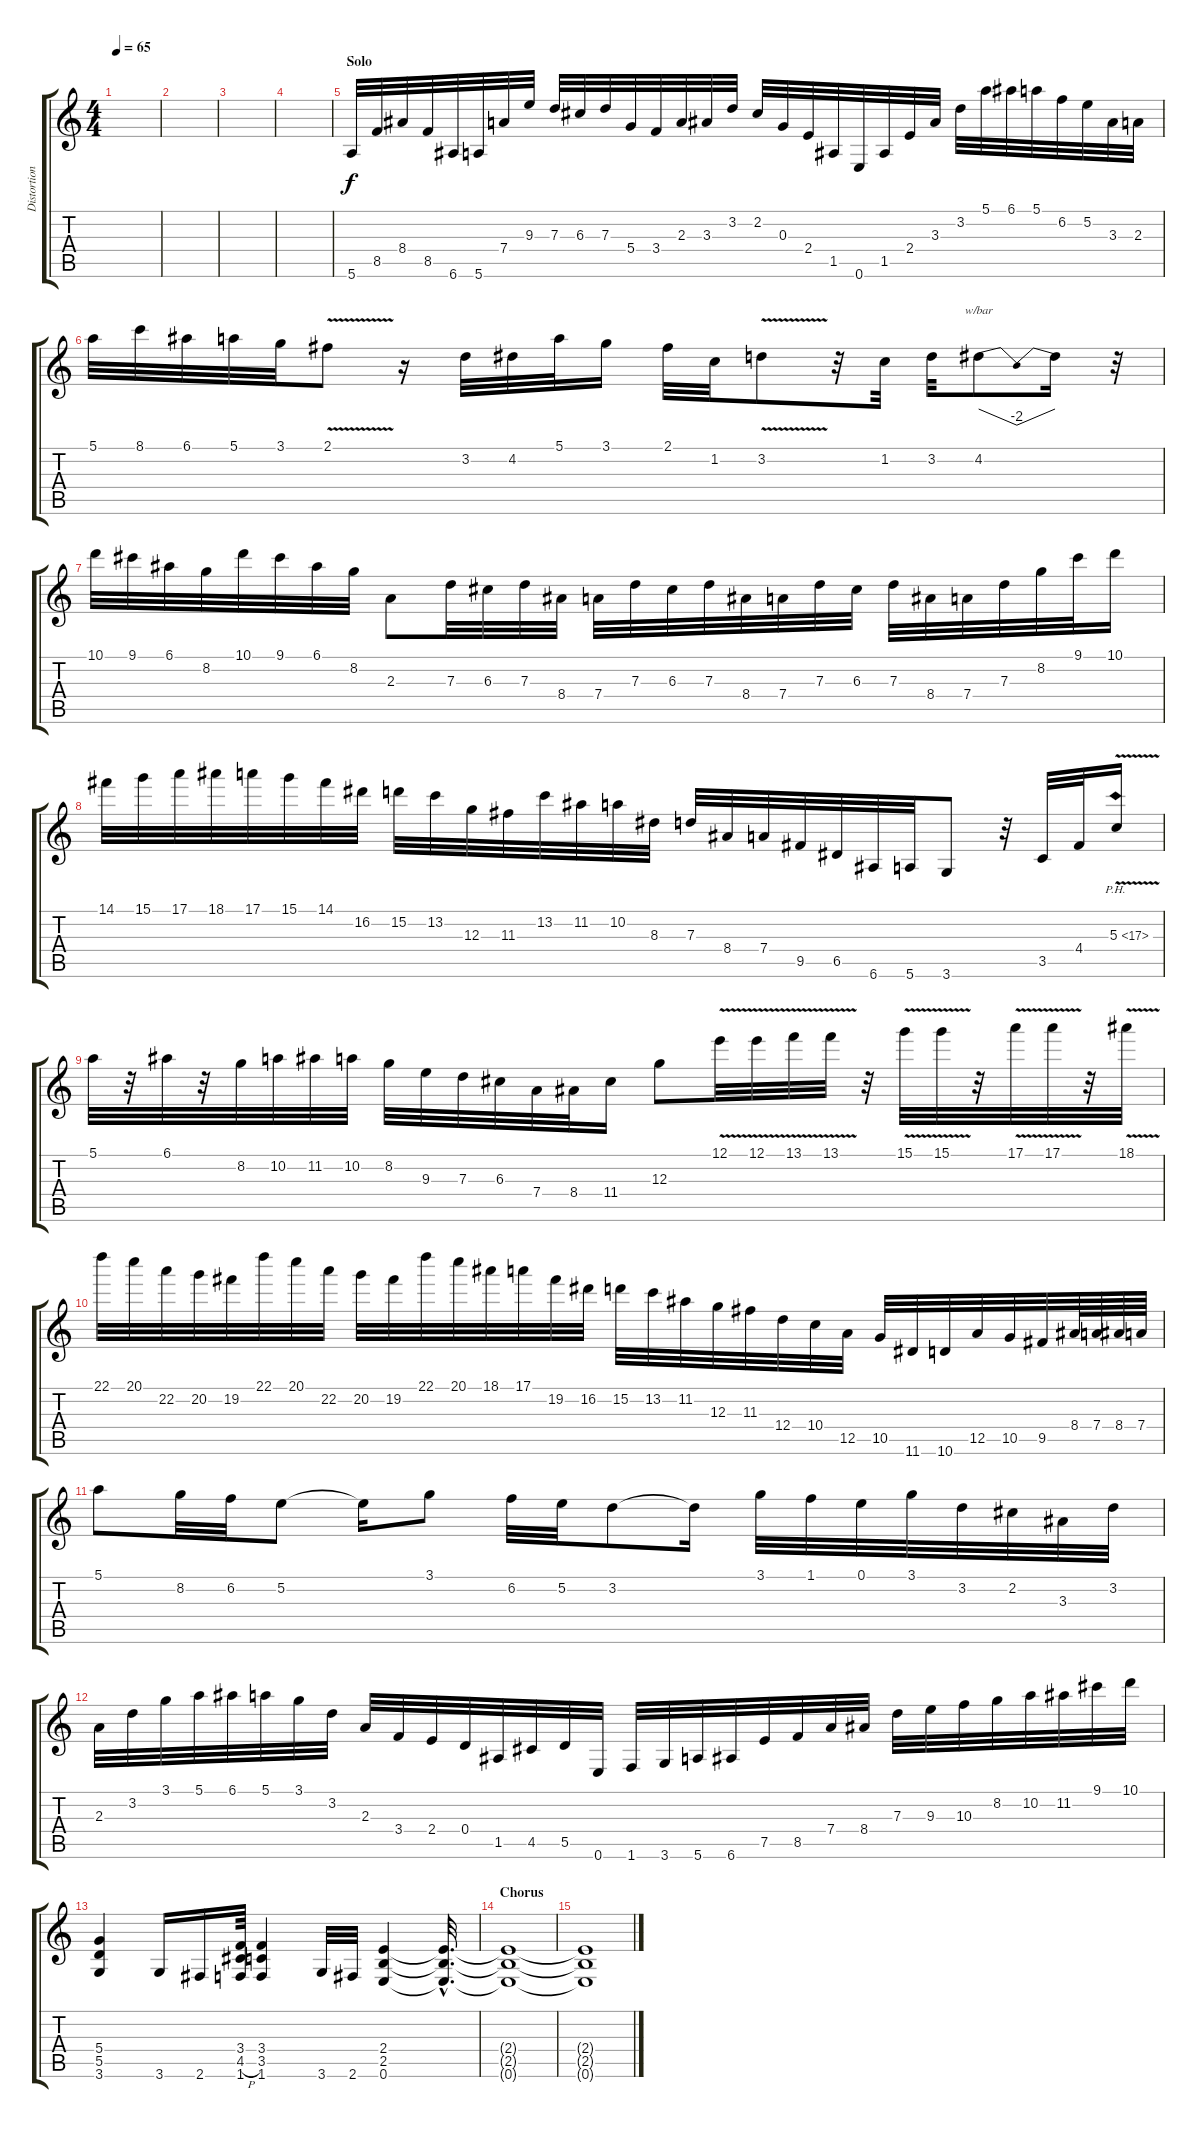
\track ("Distortion Guitar 2" "Distortion") {instrument distortionguitar}
\staff {score tabs}
\tuning (E4 B3 G3 D3 A2 E2) {hide}
\ts (4 4)
\tempo 65
\clef g2
\ks c
|
|
|
|
\section ("" "Solo")
5.6.32 8.5.32 8.4.32 8.5.32 6.6.32 5.6.32 7.4.32 9.3.32 7.3.32 6.3.32 7.3.32 5.4.32 3.4.32 2.3.32 3.3.32 3.2.32 2.2.32 0.3.32 2.4.32 1.5.32 0.6.32 1.5.32 2.4.32 3.3.32 3.2.32 5.1.32 6.1.32 5.1.32 6.2.32 5.2.32 3.3.32 2.3.32 |
5.1.32 8.1.32 6.1.32 5.1.32 3.1.32 2.1{v}.8 r.16 3.2.32 4.2.32 5.1.32 3.1.16 2.1.32 1.2.32 3.2{v}.8 r.32 1.2.32 3.2.32 4.2.8{tbe (dip default 0 0 30 -8 60 0)} 4.2{t}.16 r.32 |
10.1.32 9.1.32 6.1.32 8.2.32 10.1.32 9.1.32 6.1.32 8.2.32 2.3.8 7.3.32 6.3.32 7.3.32 8.4.32 7.4.32 7.3.32 6.3.32 7.3.32 8.4.32 7.4.32 7.3.32 6.3.32 7.3.32 8.4.32 7.4.32 7.3.32 8.2.32 9.1.32 10.1.16 |
14.1.32 15.1.32 17.1.32 18.1.32 17.1.32 15.1.32 14.1.32 16.2.32 15.2.32 13.2.32 12.3.32 11.3.32 13.2.32 11.2.32 10.2.32 8.3.32 7.3.32 8.4.32 7.4.32 9.5.32 6.5.32 6.6.32 5.6.32 3.6.8 r.32 3.5.32 4.4.32 5.3{ph 12 v}.16 |
5.1.32 r.32 6.1.32 r.32 8.2.32 10.2.32 11.2.32 10.2.32 8.2.32 9.3.32 7.3.32 6.3.32 7.4.32 8.4.32 11.4.16 12.3.8 12.1{v}.32 12.1{v}.32 13.1{v}.32 13.1{v}.32 r.32 15.1{v}.32 15.1{v}.32 r.32 17.1{v}.32 17.1{v}.32 r.32 18.1{v}.32 |
22.1.32 20.1.32 22.2.32 20.2.32 19.2.32 22.1.32 20.1.32 22.2.32 20.2.32 19.2.32 22.1.32 20.1.32 18.1.32 17.1.32 19.2.32 16.2.32 15.2.32 13.2.32 11.2.32 12.3.32 11.3.32 12.4.32 10.4.32 12.5.32 10.5.32 11.6.32 10.6.32 12.5.32 10.5.32 9.5.32 8.4.64 7.4.64 8.4.64 7.4.64 |
5.1.8 8.2.32 6.2.32 5.2.8 5.2{t}.16 3.1.8 6.2.32 5.2.32 3.2.8 3.2{t}.16 3.1.32 1.1.32 0.1.32 3.1.32 3.2.32 2.2.32 3.3.32 3.2.32 |
2.3.32 3.2.32 3.1.32 5.1.32 6.1.32 5.1.32 3.1.32 3.2.32 2.3.32 3.4.32 2.4.32 0.4.32 1.5.32 4.5.32 5.5.32 0.6.32 1.6.32 3.6.32 5.6.32 6.6.32 7.5.32 8.5.32 7.4.32 8.4.32 7.3.32 9.3.32 10.3.32 8.2.32 10.2.32 11.2.32 9.1.32 10.1.32 |
(5.4 5.5 3.6).4 3.6.16 2.6.16 (3.4 4.5{h} 1.6).64 (3.4 3.5 1.6).4 3.6.32 2.6.32 (2.4 2.5 0.6).4 (2.4{hac t} 2.5{hac t} 0.6{hac t}).32{d} |
\section ("" "Chorus")
(2.4{t} 2.5{t} 0.6{t}).1{volume 3} |
(2.4{t} 2.5{t} 0.6{t}).1
